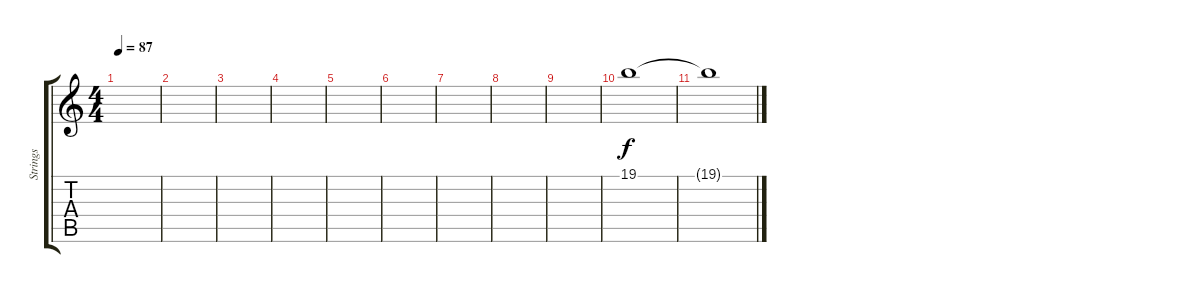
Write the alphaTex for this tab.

\track ("Strings" "Strings") {instrument stringensemble1}
\staff {score tabs}
\tuning (E4 B3 G3 D3 A2 E2) {hide}
\ts (4 4)
\tempo 87
\clef g2
\ks c
|
|
|
|
|
|
|
|
|
19.1.1 |
19.1{t}.1
